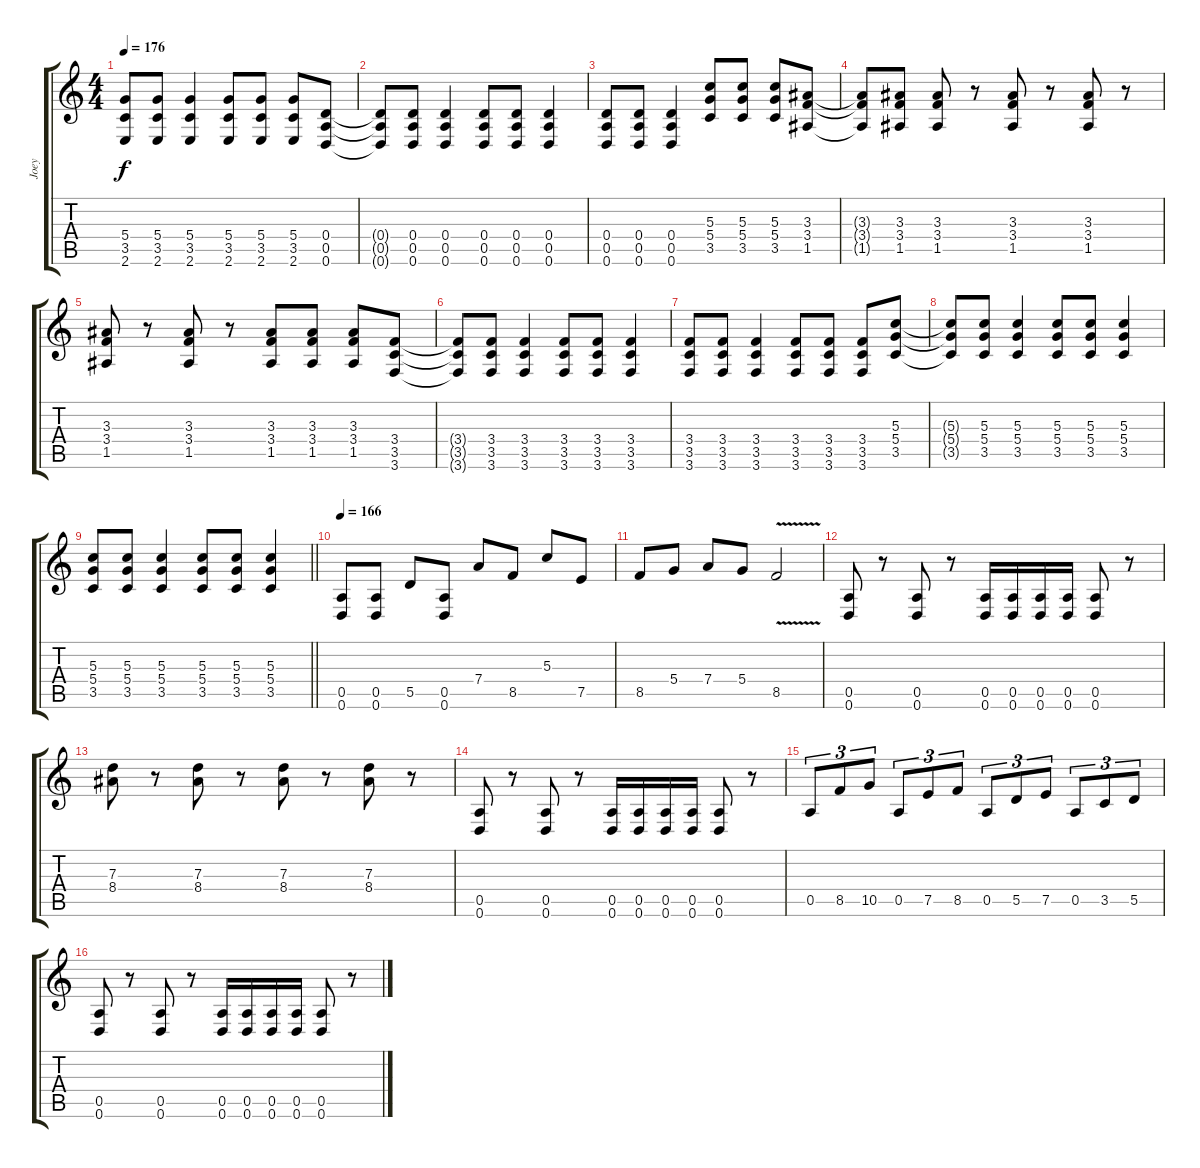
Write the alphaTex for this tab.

\track ("Joey" "Joey") {instrument overdrivenguitar}
\staff {score tabs}
\tuning (E4 B3 G3 D3 A2 D2) {hide}
\ts (4 4)
\tempo 176
\clef g2
\ks c
(5.4 3.5 2.6).8{dy f} (5.4 3.5 2.6).8 (5.4 3.5 2.6).4 (5.4 3.5 2.6).8 (5.4 3.5 2.6).8 (5.4 3.5 2.6).8 (0.4 0.5 0.6).8 |
(0.4{t} 0.5{t} 0.6{t}).8 (0.4 0.5 0.6).8 (0.4 0.5 0.6).4 (0.4 0.5 0.6).8 (0.4 0.5 0.6).8 (0.4 0.5 0.6).4 |
(0.4 0.5 0.6).8 (0.4 0.5 0.6).8 (0.4 0.5 0.6).4 (5.3 5.4 3.5).8 (5.3 5.4 3.5).8 (5.3 5.4 3.5).8 (3.3 3.4 1.5).8 |
(3.3{t} 3.4{t} 1.5{t}).8 (3.3 3.4 1.5).8 (3.3 3.4 1.5).8 r.8 (3.3 3.4 1.5).8 r.8 (3.3 3.4 1.5).8 r.8 |
(3.3 3.4 1.5).8 r.8 (3.3 3.4 1.5).8 r.8 (3.3 3.4 1.5).8 (3.3 3.4 1.5).8 (3.3 3.4 1.5).8 (3.4 3.5 3.6).8 |
(3.4{t} 3.5{t} 3.6{t}).8 (3.4 3.5 3.6).8 (3.4 3.5 3.6).4 (3.4 3.5 3.6).8 (3.4 3.5 3.6).8 (3.4 3.5 3.6).4 |
(3.4 3.5 3.6).8 (3.4 3.5 3.6).8 (3.4 3.5 3.6).4 (3.4 3.5 3.6).8 (3.4 3.5 3.6).8 (3.4 3.5 3.6).8 (5.3 5.4 3.5).8 |
(5.3{t} 5.4{t} 3.5{t}).8 (5.3 5.4 3.5).8 (5.3 5.4 3.5).4 (5.3 5.4 3.5).8 (5.3 5.4 3.5).8 (5.3 5.4 3.5).4 |
\barLineRight lightlight
(5.3 5.4 3.5).8 (5.3 5.4 3.5).8 (5.3 5.4 3.5).4 (5.3 5.4 3.5).8 (5.3 5.4 3.5).8 (5.3 5.4 3.5).4 |
\tempo 166
(0.5 0.6).8 (0.5 0.6).8 5.5.8 (0.5 0.6).8 7.4.8 8.5.8 5.3.8 7.5.8 |
8.5.8 5.4.8 7.4.8 5.4.8 8.5{v}.2 |
(0.5 0.6).8 r.8 (0.5 0.6).8 r.8 (0.5 0.6).16 (0.5 0.6).16 (0.5 0.6).16 (0.5 0.6).16 (0.5 0.6).8 r.8 |
(7.3 8.4).8 r.8 (7.3 8.4).8 r.8 (7.3 8.4).8 r.8 (7.3 8.4).8 r.8 |
(0.5 0.6).8 r.8 (0.5 0.6).8 r.8 (0.5 0.6).16 (0.5 0.6).16 (0.5 0.6).16 (0.5 0.6).16 (0.5 0.6).8 r.8 |
0.5.8{tu (3 2)} 8.5.8{tu (3 2)} 10.5.8{tu (3 2)} 0.5.8{tu (3 2)} 7.5.8{tu (3 2)} 8.5.8{tu (3 2)} 0.5.8{tu (3 2)} 5.5.8{tu (3 2)} 7.5.8{tu (3 2)} 0.5.8{tu (3 2)} 3.5.8{tu (3 2)} 5.5.8{tu (3 2)} |
(0.5 0.6).8 r.8 (0.5 0.6).8 r.8 (0.5 0.6).16 (0.5 0.6).16 (0.5 0.6).16 (0.5 0.6).16 (0.5 0.6).8 r.8
